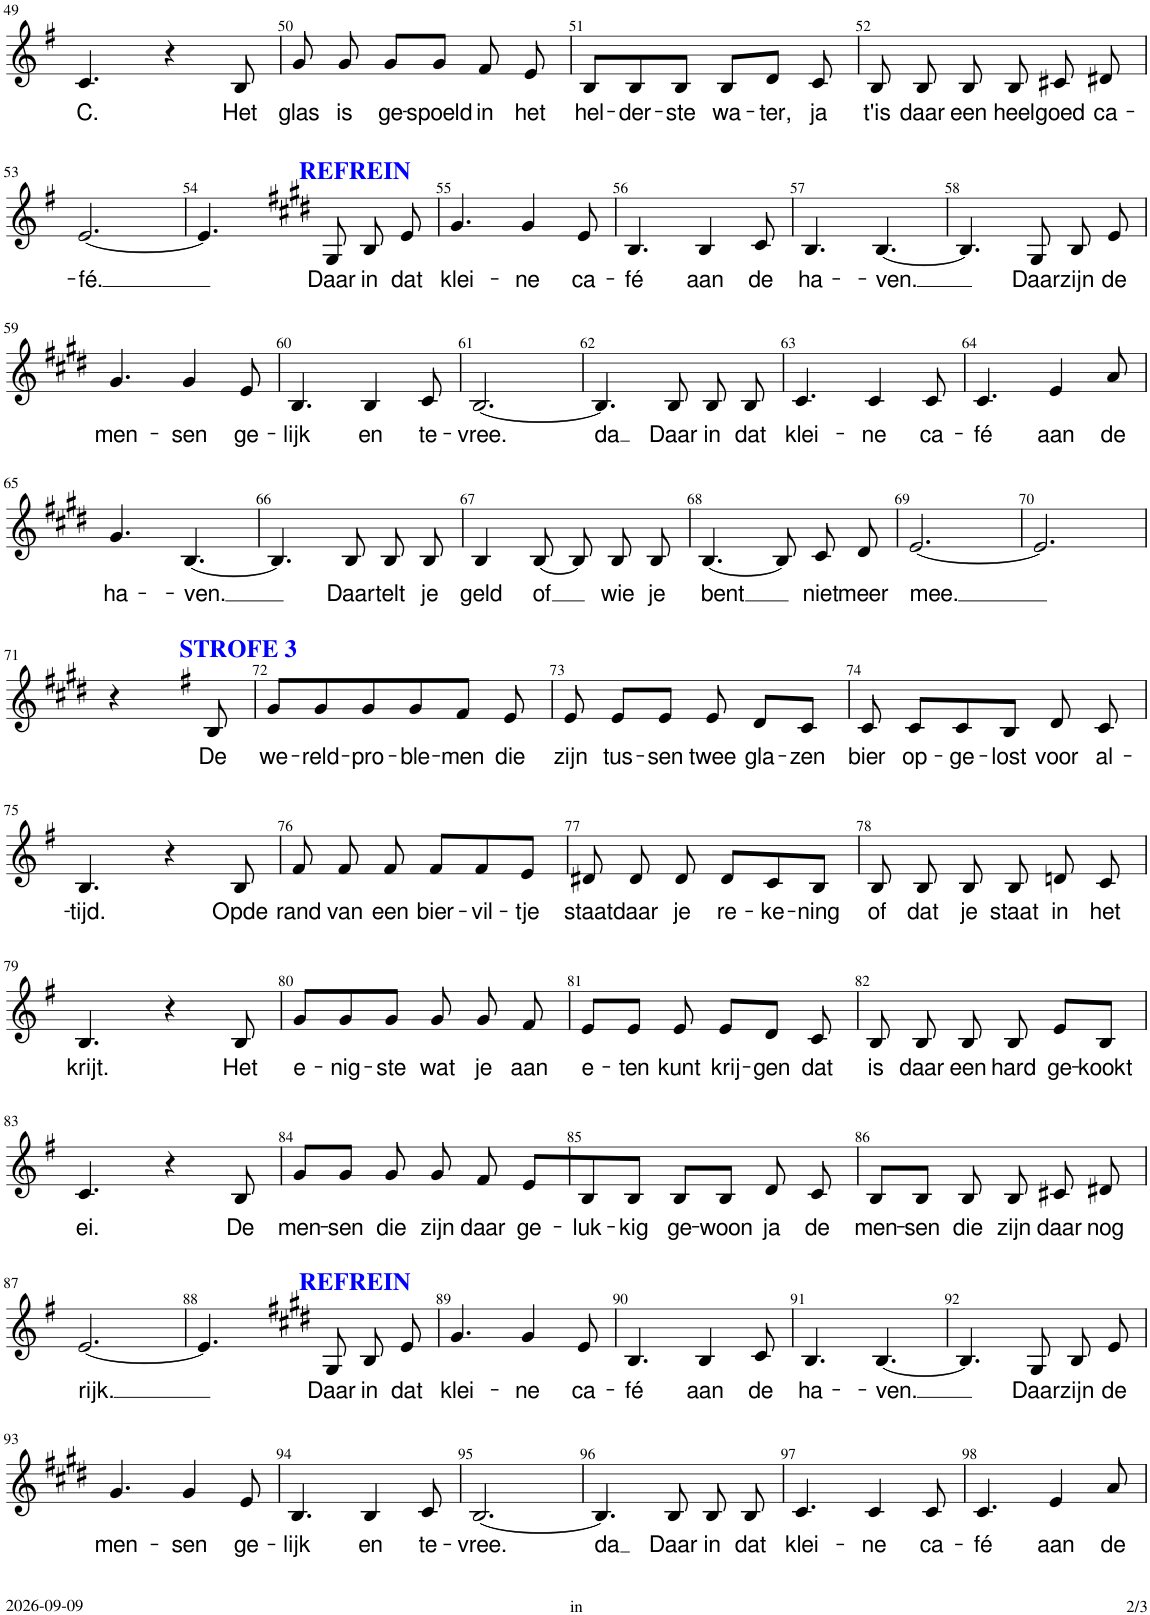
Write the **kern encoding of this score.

**kern	**text
*part1	*part1
*staff1	*staff1
*I"Soprano	*
!!LO:PB:g=z
*clefG2	*
*k[f#c#g#d#]	*
*M6/8	*
=49	=49
!	!LO:LY:b
4.c/	C.
4r	.
!	!LO:LY:b
8B/	Het
=50	=50
!	!LO:LY:b
8g/	glas
!	!LO:LY:b
8g/	is
!	!LO:LY:b
8g/L	ge-
!	!LO:LY:b
8g/J	-spoeld
!	!LO:LY:b
8f#/	in
!	!LO:LY:b
8e/	het
=51	=51
!	!LO:LY:b
8B/L	hel-
!	!LO:LY:b
8B/	-der-
!	!LO:LY:b
8B/J	-ste
!	!LO:LY:b
8B/L	wa-
!	!LO:LY:b
8d/J	-ter,
!	!LO:LY:b
8c/	ja
=52	=52
!	!LO:LY:b
8B/	t'is
!	!LO:LY:b
8B/	daar
!	!LO:LY:b
8B/	een
!	!LO:LY:b
8B/	heel
!	!LO:LY:b
8c#X/	goed
!	!LO:LY:b
8d#X/	ca-
!!LO:LB:g=z
=53	=53
!	!LO:LY:b
[2.e/	-fé.
=54	=54
4.e/]	.
!LO:TX:a:B:color=#0000FF:t=REFREIN	!
!	!LO:LY:b
8G#/	Daar
!	!LO:LY:b
8B/	in
!	!LO:LY:b
8e/	dat
=55	=55
!	!LO:LY:b
4.g#/	klei-
!	!LO:LY:b
4g#/	-ne
!	!LO:LY:b
8e/	ca-
=56	=56
!	!LO:LY:b
4.B/	-fé
!	!LO:LY:b
4B/	aan
!	!LO:LY:b
8c#/	de
=57	=57
!	!LO:LY:b
4.B/	ha-
!	!LO:LY:b
[4.B/	-ven.
=58	=58
4.B/]	.
!	!LO:LY:b
8G#/	Daar
!	!LO:LY:b
8B/	zijn
!	!LO:LY:b
8e/	de
!!LO:LB:g=z
=59	=59
!	!LO:LY:b
4.g#/	men-
!	!LO:LY:b
4g#/	-sen
!	!LO:LY:b
8e/	ge-
=60	=60
!	!LO:LY:b
4.B/	-lijk
!	!LO:LY:b
4B/	en
!	!LO:LY:b
8c#/	te-
=61	=61
!	!LO:LY:b
[2.B/	-vree.
=62	=62
!	!LO:LY:b
4.B/]	da
!	!LO:LY:b
8B/	Daar
!	!LO:LY:b
8B/	in
!	!LO:LY:b
8B/	dat
=63	=63
!	!LO:LY:b
4.c#/	klei-
!	!LO:LY:b
4c#/	-ne
!	!LO:LY:b
8c#/	ca-
=64	=64
!	!LO:LY:b
4.c#/	-fé
!	!LO:LY:b
4e/	aan
!	!LO:LY:b
8a/	de
!!LO:LB:g=z
=65	=65
!	!LO:LY:b
4.g#/	ha-
!	!LO:LY:b
[4.B/	-ven.
=66	=66
4.B/]	.
!	!LO:LY:b
8B/	Daar
!	!LO:LY:b
8B/	telt
!	!LO:LY:b
8B/	je
=67	=67
!	!LO:LY:b
4B/	geld
!	!LO:LY:b
[8B/	of
8B/]	.
!	!LO:LY:b
8B/	wie
!	!LO:LY:b
8B/	je
=68	=68
!	!LO:LY:b
[4.B/	bent
8B/]	.
!	!LO:LY:b
8c#/	niet
!	!LO:LY:b
8d#/	meer
=69	=69
!	!LO:LY:b
[2.e/	mee.
=70	=70
2.e/]	.
!!LO:LB:g=z
=71	=71
4r	.
!LO:TX:a:B:color=#0000FF:t=STROFE 3	!
!	!LO:LY:b
8B/	De
=72	=72
!	!LO:LY:b
8g/L	we-
!	!LO:LY:b
8g/	-reld-
!	!LO:LY:b
8g/	-pro-
!	!LO:LY:b
8g/	-ble-
!	!LO:LY:b
8f#/J	-men
!	!LO:LY:b
8e/	die
=73	=73
!	!LO:LY:b
8e/	zijn
!	!LO:LY:b
8e/L	tus-
!	!LO:LY:b
8e/J	-sen
!	!LO:LY:b
8e/	twee
!	!LO:LY:b
8d/L	gla-
!	!LO:LY:b
8c/J	-zen
=74	=74
!	!LO:LY:b
8c/	bier
!	!LO:LY:b
8c/L	op-
!	!LO:LY:b
8c/	-ge-
!	!LO:LY:b
8B/J	-lost
!	!LO:LY:b
8d/	voor
!	!LO:LY:b
8c/	al-
!!LO:LB:g=z
=75	=75
!	!LO:LY:b
4.B/	-tijd.
4r	.
!	!LO:LY:b
8B/	Opde
=76	=76
!	!LO:LY:b
8f#/	rand
!	!LO:LY:b
8f#/	van
!	!LO:LY:b
8f#/	een
!	!LO:LY:b
8f#/L	bier-
!	!LO:LY:b
8f#/	-vil-
!	!LO:LY:b
8e/J	-tje
=77	=77
!	!LO:LY:b
8d#X/	staat
!	!LO:LY:b
8d#/	daar
!	!LO:LY:b
8d#/	je
!	!LO:LY:b
8d#/L	re-
!	!LO:LY:b
8c/	-ke-
!	!LO:LY:b
8B/J	-ning
=78	=78
!	!LO:LY:b
8B/	of
!	!LO:LY:b
8B/	dat
!	!LO:LY:b
8B/	je
!	!LO:LY:b
8B/	staat
!	!LO:LY:b
8dn/	in
!	!LO:LY:b
8c/	het
!!LO:LB:g=z
=79	=79
!	!LO:LY:b
4.B/	krijt.
4r	.
!	!LO:LY:b
8B/	Het
=80	=80
!	!LO:LY:b
8g/L	e-
!	!LO:LY:b
8g/	-nig-
!	!LO:LY:b
8g/J	-ste
!	!LO:LY:b
8g/	wat
!	!LO:LY:b
8g/	je
!	!LO:LY:b
8f#/	aan
=81	=81
!	!LO:LY:b
8e/L	e-
!	!LO:LY:b
8e/J	-ten
!	!LO:LY:b
8e/	kunt
!	!LO:LY:b
8e/L	krij-
!	!LO:LY:b
8d/J	-gen
!	!LO:LY:b
8c/	dat
=82	=82
!	!LO:LY:b
8B/	is
!	!LO:LY:b
8B/	daar
!	!LO:LY:b
8B/	een
!	!LO:LY:b
8B/	hard
!	!LO:LY:b
8e/L	ge-
!	!LO:LY:b
8B/J	-kookt
!!LO:LB:g=z
=83	=83
!	!LO:LY:b
4.c/	ei.
4r	.
!	!LO:LY:b
8B/	De
=84	=84
!	!LO:LY:b
8g/L	men-
!	!LO:LY:b
8g/J	-sen
!	!LO:LY:b
8g/	die
!	!LO:LY:b
8g/	zijn
!	!LO:LY:b
8f#/	daar
!	!LO:LY:b
8e/L	ge-
=85	=85
!	!LO:LY:b
8B/	-luk-
!	!LO:LY:b
8B/J	-kig
!	!LO:LY:b
8B/L	ge-
!	!LO:LY:b
8B/J	-woon
!	!LO:LY:b
8d/	ja
!	!LO:LY:b
8c/	de
=86	=86
!	!LO:LY:b
8B/L	men-
!	!LO:LY:b
8B/J	-sen
!	!LO:LY:b
8B/	die
!	!LO:LY:b
8B/	zijn
!	!LO:LY:b
8c#X/	daar
!	!LO:LY:b
8d#X/	nog
!!LO:LB:g=z
=87	=87
!	!LO:LY:b
[2.e/	rijk.
=88	=88
4.e/]	.
!LO:TX:a:B:color=#0000FF:t=REFREIN	!
!	!LO:LY:b
8G#/	Daar
!	!LO:LY:b
8B/	in
!	!LO:LY:b
8e/	dat
=89	=89
!	!LO:LY:b
4.g#/	klei-
!	!LO:LY:b
4g#/	-ne
!	!LO:LY:b
8e/	ca-
=90	=90
!	!LO:LY:b
4.B/	-fé
!	!LO:LY:b
4B/	aan
!	!LO:LY:b
8c#/	de
=91	=91
!	!LO:LY:b
4.B/	ha-
!	!LO:LY:b
[4.B/	-ven.
=92	=92
4.B/]	.
!	!LO:LY:b
8G#/	Daar
!	!LO:LY:b
8B/	zijn
!	!LO:LY:b
8e/	de
!!LO:LB:g=z
=93	=93
!	!LO:LY:b
4.g#/	men-
!	!LO:LY:b
4g#/	-sen
!	!LO:LY:b
8e/	ge-
=94	=94
!	!LO:LY:b
4.B/	-lijk
!	!LO:LY:b
4B/	en
!	!LO:LY:b
8c#/	te-
=95	=95
!	!LO:LY:b
[2.B/	-vree.
=96	=96
!	!LO:LY:b
4.B/]	da
!	!LO:LY:b
8B/	Daar
!	!LO:LY:b
8B/	in
!	!LO:LY:b
8B/	dat
=97	=97
!	!LO:LY:b
4.c#/	klei-
!	!LO:LY:b
4c#/	-ne
!	!LO:LY:b
8c#/	ca-
=98	=98
!	!LO:LY:b
4.c#/	-fé
!	!LO:LY:b
4e/	aan
!	!LO:LY:b
8a/	de
=	=
*-	*-
